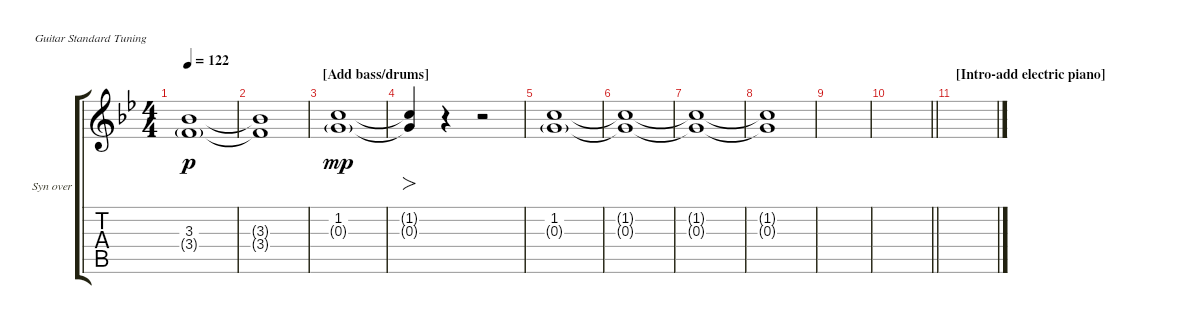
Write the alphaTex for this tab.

\defaultSystemsLayout 4
\bracketExtendMode groupsimilarinstruments
\firstSystemTrackNameOrientation horizontal
\otherSystemsTrackNameOrientation horizontal
\track ("Synth overdub" "Syn over") {instrument electricguitarclean}
\staff {score tabs}
\tuning (E4 B3 G3 D3 A2 E2)
\ts (4 4)
\tempo 122
\clef g2
\scale
0.333333
\ks bb
(3.3 3.4{g}).1{dy p} |
\scale
0.333333 (3.3{t} 3.4{t}).1 |
\section ("" "[Add bass/drums]")
\scale
0.333333 (1.2 0.3{g}).1{dy mp} |
\scale
0.333333 (1.2{t} 0.3{t}).4{fo} r.4 r.2 |
\scale
0.333333 (1.2 0.3{g}).1 |
\scale
0.333333 (1.2{t} 0.3{t}).1 |
\scale
0.333333 (1.2{t} 0.3{t}).1 |
\scale
0.333333 (1.2{t} 0.3{t}).1 |
\scale
0.333333 |
\scale
0.333333
\barLineRight lightlight
|
\section ("" "[Intro-add electric piano]")
\scale
0.333333 |
\scale
0.333333 |
\scale
0.333333 |
\scale
0.333333 |
\scale
0.333333 |
\scale
0.333333
